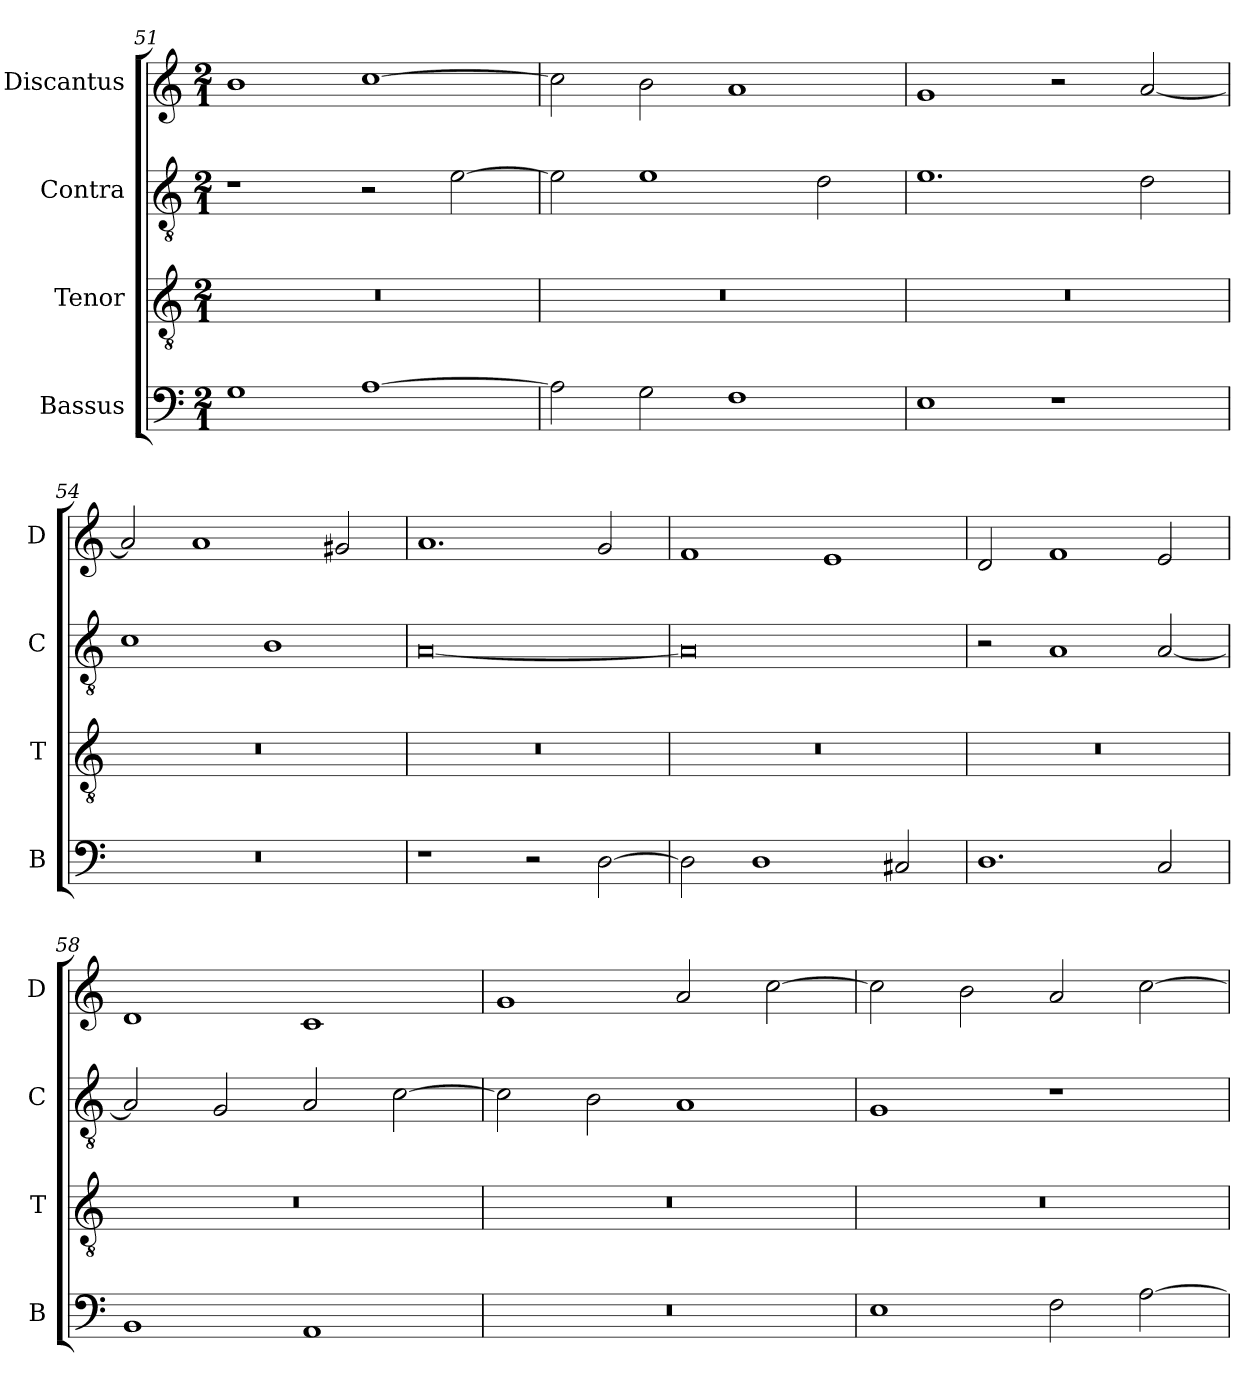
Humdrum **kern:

**kern	**kern	**kern	**kern
*part4	*part3	*part2	*part1
*staff4	*staff3	*staff2	*staff1
*I"Bassus	*I"Tenor	*I"Contra	*I"Discantus
*I'B	*I'T	*I'C	*I'D
*clefF4	*clefGv2	*clefGv2	*clefG2
*k[]	*k[]	*k[]	*k[]
*M2/1	*M2/1	*M2/1	*M2/1
=51	=51	=51	=51
1G	0r	1r	1b
[1A	.	2r	[1cc
.	.	[2e\	.
=52	=52	=52	=52
2A\]	0r	2e\]	2cc\]
2G\	.	1e	2b\
1F	.	.	1a
.	.	2d\	.
=53	=53	=53	=53
1E	0r	1.e	1g
1r	.	.	2r
.	.	2d\	[2a/
=54	=54	=54	=54
0r	0r	1c	2a/]
.	.	.	1a
.	.	1B	.
.	.	.	2g#X/
=55	=55	=55	=55
1r	0r	[0A	1.a
2r	.	.	.
[2D\	.	.	2g/
=56	=56	=56	=56
2D\]	0r	0A]	1f
1D	.	.	.
.	.	.	1e
2C#X/	.	.	.
=57	=57	=57	=57
1.D	0r	2r	2d/
.	.	1A	1f
2C/	.	[2A/	2e/
=58	=58	=58	=58
1BB	0r	2A/]	1d
.	.	2G/	.
1AA	.	2A/	1c
.	.	[2c\	.
=59	=59	=59	=59
0r	0r	2c\]	1g
.	.	2B\	.
.	.	1A	2a/
.	.	.	[2cc\
=60	=60	=60	=60
1E	0r	1G	2cc\]
.	.	.	2b\
2F\	.	1r	2a/
[2A\	.	.	[2cc\
=	=	=	=
*-	*-	*-	*-
